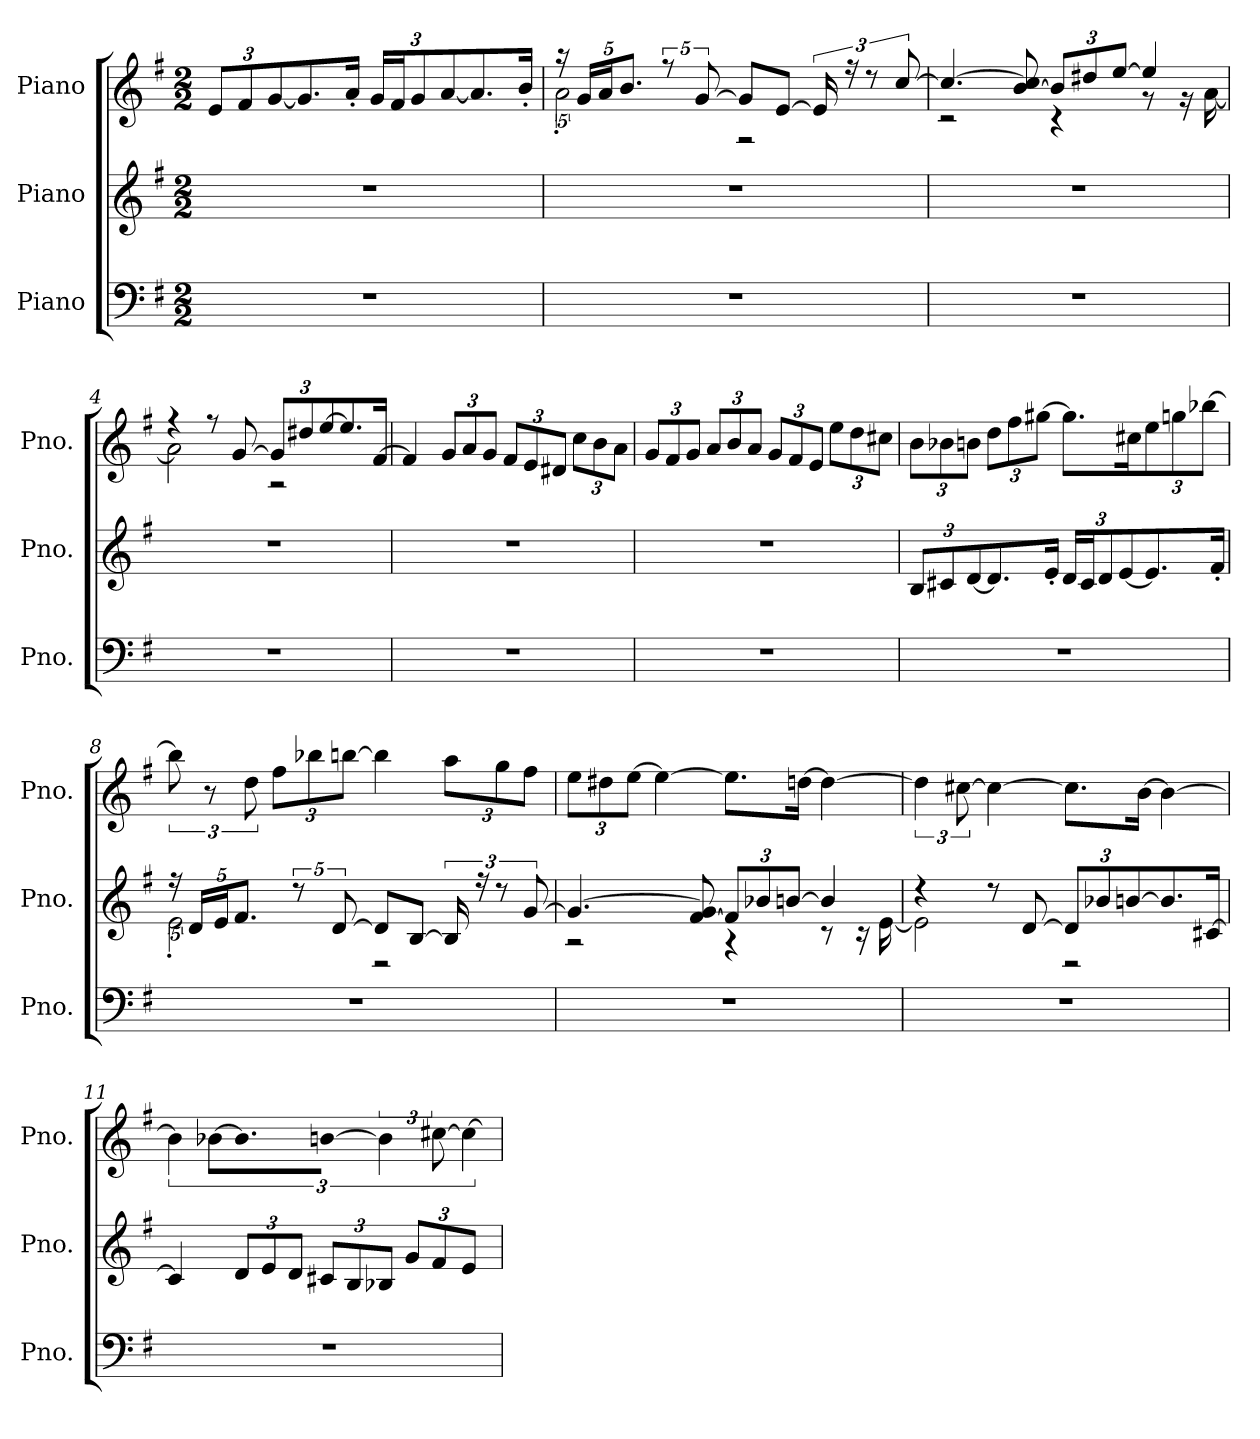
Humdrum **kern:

**kern	**kern	**kern
*part3	*part2	*part1
*staff3	*staff2	*staff1
*I"Piano	*I"Piano	*I"Piano
*I'Pno.	*I'Pno.	*I'Pno.
*clefF4	*clefG2	*clefG2
*k[f#]	*k[f#]	*k[f#]
*M2/2	*M2/2	*M2/2
*MM130	*MM130	*MM130
*	*	*Xbrackettup
=1	=1	=1
1r	1r	12e/L
.	.	12f#/
.	.	[12g/
.	.	8.g/]
.	.	16a'/Jk
.	.	24g/LL
.	.	24f#/J
.	.	12g/
.	.	[12a/
.	.	8.a/]
.	.	16b'/Jk
=2	=2	=2
*	*	*brackettup
*	*	*^
1r	1r	20r	2a'\
.	.	20g/LL	.
.	.	20a/J	.
.	.	10.b/J	.
.	.	10r	.
.	.	[10g/	.
.	.	8g/L]	2r
.	.	[8e/J	.
.	.	24e/]	.
.	.	24r	.
.	.	12r	.
.	.	[12cc/	.
=3	=3	=3	=3
1r	1r	4.cc/_	2r
.	.	[8b/ 8cc/]	.
*	*	*Xbrackettup	*
.	.	12b/L]	4r
.	.	12dd#X/	.
.	.	[12ee/J	.
.	.	4ee/]	8r
.	.	.	16r
.	.	.	[16a\
!!LO:LB:g=z	!!
=4	=4	=4	=4
1r	1r	4r	2a\]
.	.	8r	.
.	.	[8g/	.
.	.	12g/L]	2r
.	.	12dd#X/	.
.	.	[12ee/	.
.	.	8.ee/]	.
.	.	[16f#/Jk	.
*	*	*v	*v
=5	=5	=5
1r	1r	4f#/]
.	.	12g/L
.	.	12a/
.	.	12g/J
.	.	12f#/L
.	.	12e/
.	.	12d#X/J
.	.	12cc\L
.	.	12b\
.	.	12a\J
=6	=6	=6
1r	1r	12g/L
.	.	12f#/
.	.	12g/J
.	.	12a/L
.	.	12b/
.	.	12a/J
.	.	12g/L
.	.	12f#/
.	.	12e/J
.	.	12ee\L
.	.	12dd\
.	.	12cc#X\J
!!LO:LB:g=z
=7	=7	=7
*	*Xbrackettup	*
1r	12B/L	12b\L
.	12c#X/	12b-X\
.	[12d/	12bn\J
.	8.d/]	12dd\L
.	.	12ff#\
.	.	[12gg#X\J
.	16e'/Jk	.
.	24d/LL	8.gg#\L]
.	24c#/J	.
.	12d/	.
.	[12e/	.
.	.	16cc#X\K
.	8.e/]	12ee\
.	.	12ggn\
.	.	[12bb-X\J
.	16f#'/Jk	.
=8	=8	=8
*	*brackettup	*brackettup
*	*^	*
1r	20r	2e'\	12bb-\]
.	20d/LL	.	.
.	.	.	12r
.	20e/J	.	.
.	10.f#/J	.	.
.	.	.	12dd\
*	*	*	*Xbrackettup
.	.	.	12ff#\L
.	10r	.	.
.	.	.	12bb-X\
.	[10d/	.	.
.	.	.	[12bbn\J
.	8d/L]	2r	4bb\]
.	[8B/J	.	.
.	24B/]	.	12aa\L
.	24r	.	.
.	12r	.	12gg\
.	[12g/	.	12ff#\J
!!LO:LB:g=z
=9	=9	=9	=9
1r	4.g/_	2r	12ee\L
.	.	.	12dd#X\
.	.	.	[12ee\J
.	.	.	4ee\_
.	[8f#/ 8g/]	.	.
*	*Xbrackettup	*	*
.	12f#/L]	4r	8.ee\L]
.	12b-X/	.	.
.	[12bn/J	.	.
.	.	.	[16ddn\Jk
.	4b/]	8r	4dd\_
.	.	16r	.
.	.	[16e\	.
=10	=10	=10	=10
*	*	*	*brackettup
1r	4r	2e\]	6dd\]
.	.	.	[12cc#X\
.	8r	.	4cc#\_
.	[8d/	.	.
.	12d/L]	2r	8.cc#\L]
.	12b-X/	.	.
.	[12bn/	.	.
.	.	.	[16b\Jk
.	8.b/]	.	4b\_
.	[16c#X/Jk	.	.
*	*v	*v	*
=11	=11	=11
1r	4c#/]	6b\]
.	.	[12b-X\L
.	12d/L	8.b-\]
.	12e/	.
.	12d/J	.
.	.	[16bn\Jk
.	12c#X/L	6b\]
.	12B/	.
.	12B-X/J	[12cc#X\
.	12g/L	4cc#\_
.	12f#/	.
.	12e/J	.
=	=	=
*-	*-	*-
